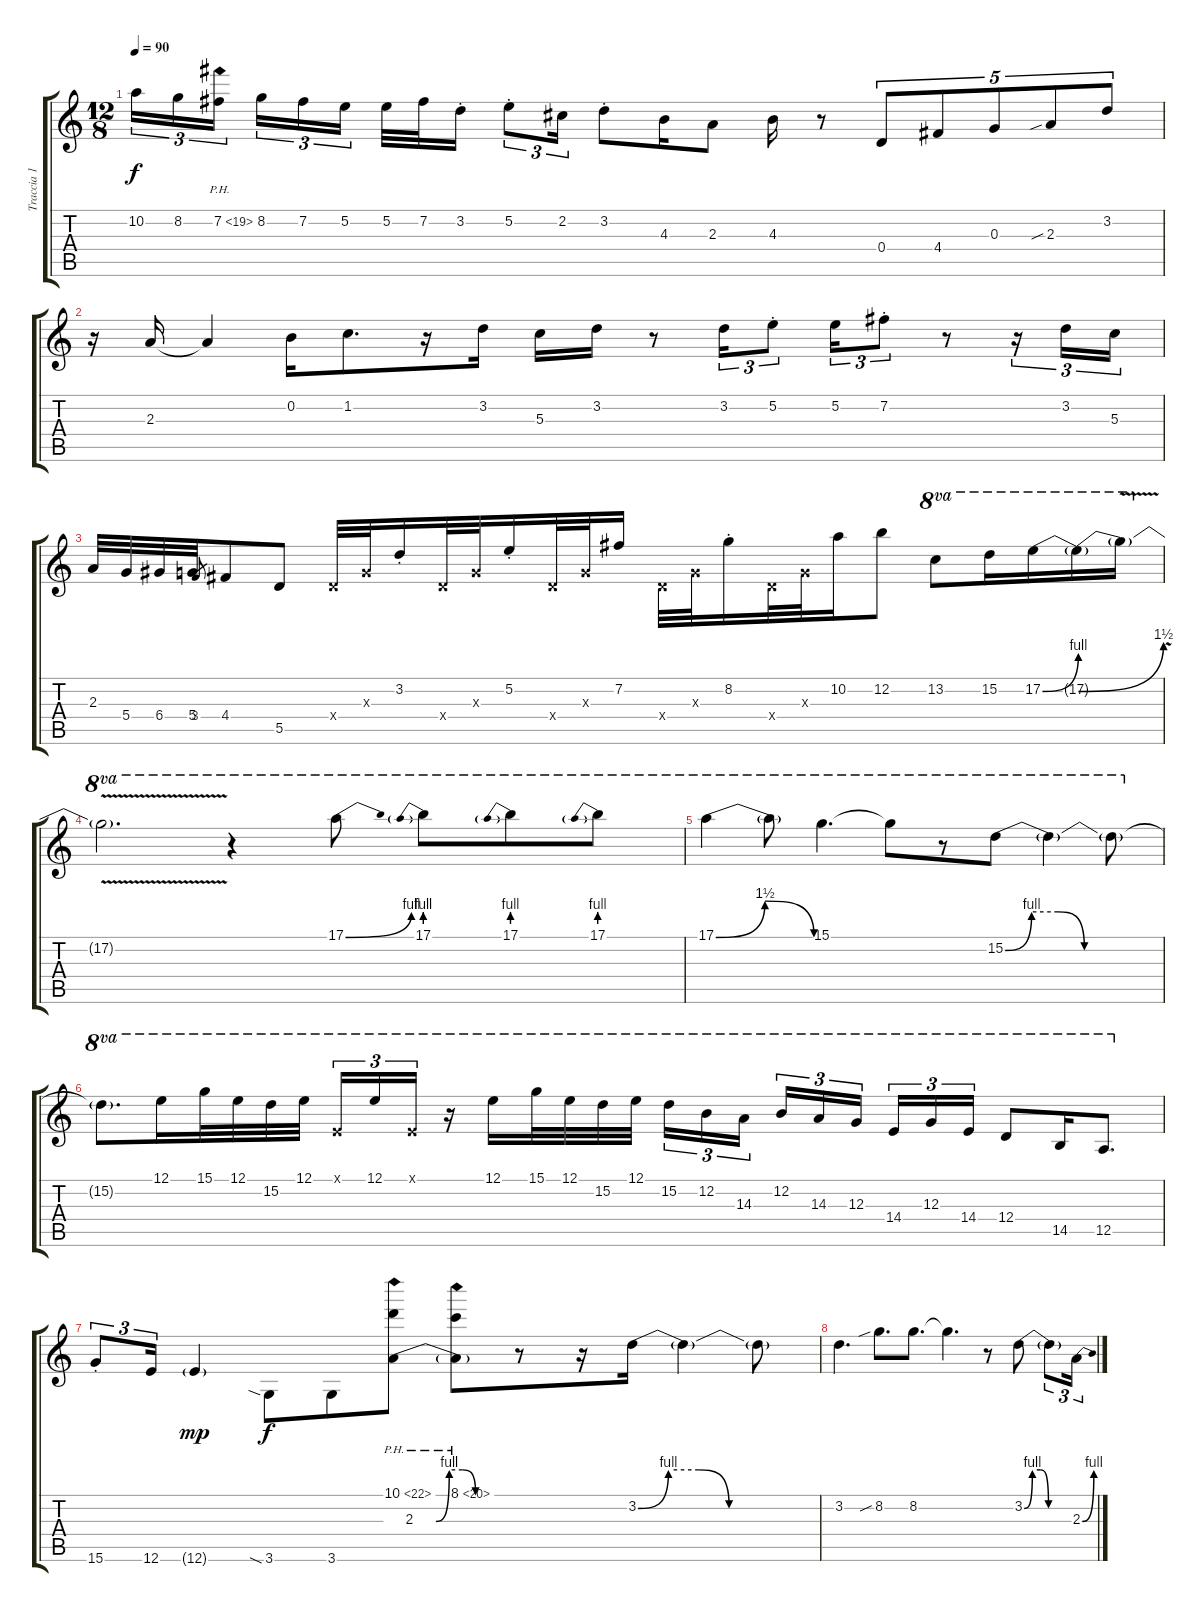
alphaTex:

\track ("Traccia 1" "Traccia 1") {instrument overdrivenguitar}
\staff {score tabs}
\tuning (E4 B3 G3 D3 A2 E2) {hide}
\ts (12 8)
\tempo 90
\clef g2
\ks c
10.2.16{tu (3 2) dy f} 8.2.16{tu (3 2)} 7.2{ph 12}.16{tu (3 2) beam splitsecondary} 8.2.16{tu (3 2)} 7.2.16{tu (3 2)} 5.2.16{tu (3 2) beam splitsecondary} 5.2.32 7.2.32 3.2{st}.16 5.2{st}.8{tu (3 2)} 2.2.16{tu (3 2)} 3.2{st}.8 4.3.16 2.3.8 4.3.16 r.8 0.4.8{tu (5 4)} 4.4.8{tu (5 4)} 0.3.8{tu (5 4)} 2.3{sib}.8{tu (5 4)} 3.2.8{tu (5 4)} |
r.16 2.3.16 2.3{t}.4 0.2.16 1.2.8{d} r.16 3.2.16 5.3.16 3.2.16 r.8 3.2.16{tu (3 2)} 5.2{st}.8{tu (3 2)} 5.2.16{tu (3 2)} 7.2{st}.8{tu (3 2)} r.8 r.16{tu (3 2)} 3.2.16{tu (3 2)} 5.3.16{tu (3 2)} |
2.3.32 5.4.32 6.4.32 5.4.32 3.4.8{gr} 4.4.8 5.5.8 0.4{x}.32 0.3{x}.32 3.2{st}.16 0.4{x}.32 0.3{x}.32 5.2{st}.16 0.4{x}.32 0.3{x}.32 7.2.16 0.4{x}.32 0.3{x}.32 8.2{st}.16 0.4{x}.32 0.3{x}.32 10.2.16 12.2.8 13.2.8{ot 8va} 15.2.16{ot 8va} 17.2{be (bend 0 0 60 4)}.16{ot 8va} 17.2{be (bend 0 0 60 6) t}.16{ot 8va} 17.2{v t}.16{ot 8va} |
17.2{t}.2{d ot 8va} r.4{ot 8va} 17.1{be (bend 0 0 60 4)}.8{ot 8va} 17.1{be (prebend 0 4 60 4)}.8{ot 8va} 17.1{be (prebend 0 4 60 4)}.8{ot 8va} 17.1{be (prebend 0 4 60 4)}.8{ot 8va} |
17.1{be (bendrelease 0 0 10 6 20 6 60 0)}.4{ot 8va} 17.1{t}.8{ot 8va} 15.1.4{d ot 8va} 15.1{t}.8{ot 8va} r.8{ot 8va} 15.2{be (custom 0 0 10 4 20 4 30 0 60 0)}.8{ot 8va} 15.2{t}.4{ot 8va} 15.2{t}.8{ot 8va} |
15.2{t}.8{d ot 8va} 12.1.16{ot 8va} 15.1.32{ot 8va} 12.1.32{ot 8va} 15.2.32{ot 8va} 12.1.32{ot 8va} 0.1{x}.16{tu (3 2) ot 8va} 12.1.16{tu (3 2) ot 8va} 0.1{x}.16{tu (3 2) ot 8va} r.16{ot 8va} 12.1.16{ot 8va} 15.1.32{ot 8va} 12.1.32{ot 8va} 15.2.32{ot 8va} 12.1.32{ot 8va} 15.2.16{tu (3 2) ot 8va} 12.2.16{tu (3 2) ot 8va} 14.3.16{tu (3 2) ot 8va beam splitsecondary} 12.2.16{tu (3 2) ot 8va} 14.3.16{tu (3 2) ot 8va} 12.3.16{tu (3 2) ot 8va beam splitsecondary} 14.4.16{tu (3 2) ot 8va} 12.3.16{tu (3 2) ot 8va} 14.4.16{tu (3 2) ot 8va} 12.4.8{ot 8va} 14.5.16{ot 8va} 12.5.8{d ot 8va} |
15.6{st}.8{tu (3 2)} 12.6.16{tu (3 2)} 12.6{g}.4{dy mp} 3.6{sia}.8{dy f} 3.6.8 (10.1{ph 12} 2.3{be (custom 0 0 10 4 20 4 30 0 60 0)}).8 (8.1{ph 12} 2.3{t}).8 r.8 r.16 3.2{be (custom 0 0 10 4 20 4 30 0 60 0)}.16 3.2{t}.4 3.2{t}.8 |
3.2.4{d volume 1} 8.2{sib}.8{d} 8.2.8{d} 8.2{t}.4{d} r.8 3.2{be (custom 0 0 10 4 20 4 30 0 60 0)}.8 3.2{t}.8{tu (3 2)} 2.3{be (bend 0 0 60 4)}.16{tu (3 2)}
